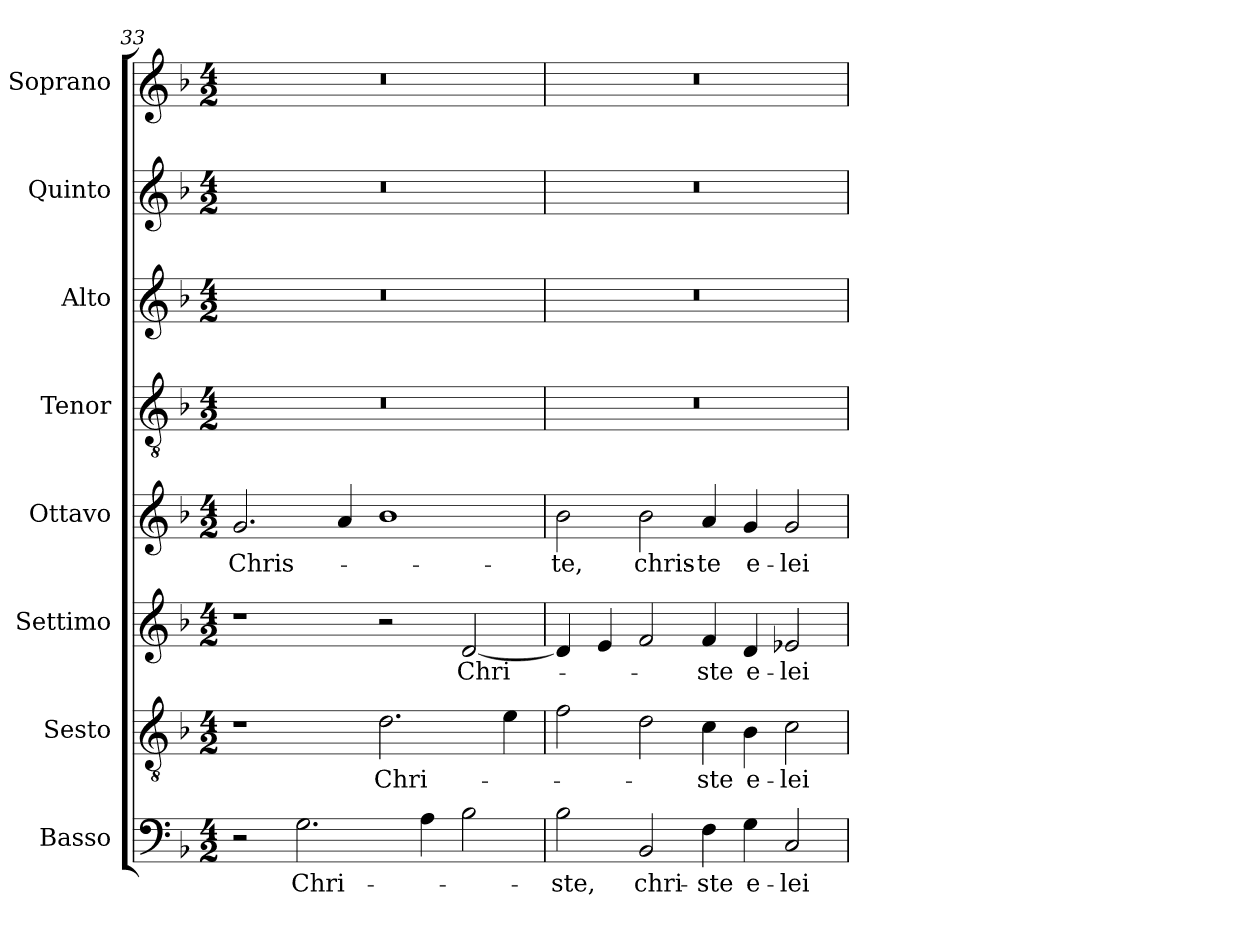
**kern	**text	**kern	**text	**kern	**text	**kern	**text	**kern	**kern	**kern	**kern
*part8	*part8	*part7	*part7	*part6	*part6	*part5	*part5	*part4	*part3	*part2	*part1
*staff8	*staff8	*staff7	*staff7	*staff6	*staff6	*staff5	*staff5	*staff4	*staff3	*staff2	*staff1
*I"Basso	*	*I"Sesto	*	*I"Settimo	*	*I"Ottavo	*	*I"Tenor	*I"Alto	*I"Quinto	*I"Soprano
*I'B.	*	*I'Ss.	*	*I'St.	*	*I'Ot.	*	*I'T.	*I'A.	*I'Q.	*I'S.
!!LO:LB:g=z
*clefF4	*	*clefGv2	*	*clefG2	*	*clefG2	*	*clefGv2	*clefG2	*clefG2	*clefG2
*	*	*ITrd7c12	*	*	*	*	*	*ITrd7c12	*	*	*
*k[b-]	*	*k[b-]	*	*k[b-]	*	*k[b-]	*	*k[b-]	*k[b-]	*k[b-]	*k[b-]
*F:	*	*F:	*	*F:	*	*F:	*	*F:	*F:	*F:	*F:
*M4/2	*	*M4/2	*	*M4/2	*	*M4/2	*	*M4/2	*M4/2	*M4/2	*M4/2
=33	=33	=33	=33	=33	=33	=33	=33	=33	=33	=33	=33
!	!	!	!	!	!	!	!LO:LY:b:color=#000000	!LO:N:vis=1	!LO:N:vis=1	!LO:N:vis=1	!LO:N:vis=1
2r	.	1r	.	1r	.	2.gi/	Chris-	0r	0r	0r	0r
!	!LO:LY:b:color=#000000	!	!	!	!	!	!	!	!	!	!
2.Gi\	Chri-	.	.	.	.	.	.	.	.	.	.
.	.	.	.	.	.	4ai/	.	.	.	.	.
!	!	!	!LO:LY:b:color=#000000	!	!	!	!	!	!	!	!
.	.	2.Di\	Chri-	2r	.	1b-i	.	.	.	.	.
4Ai\	.	.	.	.	.	.	.	.	.	.	.
!	!	!	!	!	!LO:LY:b:color=#000000	!	!	!	!	!	!
2B-i\	.	.	.	[2di/	Chri-	.	.	.	.	.	.
.	.	4Ei\	.	.	.	.	.	.	.	.	.
=34	=34	=34	=34	=34	=34	=34	=34	=34	=34	=34	=34
!	!LO:LY:b:color=#000000	!	!	!	!	!	!	!	!	!	!
!	!	!	!	!	!	!	!LO:LY:b:color=#000000	!LO:N:vis=1	!LO:N:vis=1	!LO:N:vis=1	!LO:N:vis=1
2B-i\	-ste,	2Fi\	.	4di/]	.	2b-i\	-te,	0r	0r	0r	0r
.	.	.	.	4ei/	.	.	.	.	.	.	.
!	!LO:LY:b:color=#000000	!	!	!	!	!	!	!	!	!	!
!	!	!	!	!	!	!	!LO:LY:b:color=#000000	!	!	!	!
2BB-i/	chri-	2Di\	.	2fi/	.	2b-i\	chris-	.	.	.	.
!	!LO:LY:b:color=#000000	!	!	!	!	!	!	!	!	!	!
!	!	!	!LO:LY:b:color=#000000	!	!	!	!	!	!	!	!
!	!	!	!	!	!LO:LY:b:color=#000000	!	!	!	!	!	!
!	!	!	!	!	!	!	!LO:LY:b:color=#000000	!	!	!	!
4Fi\	-ste	4Ci\	-ste	4fi/	-ste	4ai/	-te	.	.	.	.
!	!LO:LY:b:color=#000000	!	!	!	!	!	!	!	!	!	!
!	!	!	!LO:LY:b:color=#000000	!	!	!	!	!	!	!	!
!	!	!	!	!	!LO:LY:b:color=#000000	!	!	!	!	!	!
!	!	!	!	!	!	!	!LO:LY:b:color=#000000	!	!	!	!
4Gi\	e-	4BB-i\	e-	4di/	e-	4gi/	e-	.	.	.	.
!	!LO:LY:b:color=#000000	!	!	!	!	!	!	!	!	!	!
!	!	!	!LO:LY:b:color=#000000	!	!	!	!	!	!	!	!
!	!	!	!	!	!LO:LY:b:color=#000000	!	!	!	!	!	!
!	!	!	!	!	!	!	!LO:LY:b:color=#000000	!	!	!	!
2Ci/	-lei-	2Ci\	-lei-	2e-Xi/	-lei-	2gi/	-lei-	.	.	.	.
=	=	=	=	=	=	=	=	=	=	=	=
*-	*-	*-	*-	*-	*-	*-	*-	*-	*-	*-	*-
